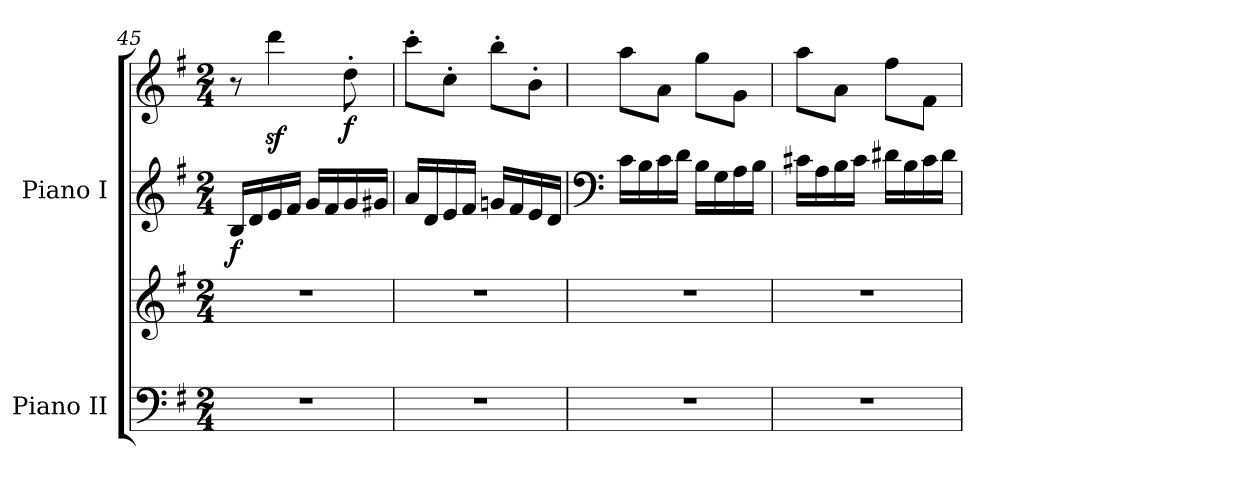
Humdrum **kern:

**kern	**kern	**kern	**kern	**dynam
*part2	*part2	*part1	*part1	*part1
*staff4	*staff3	*staff2	*staff1	*staff1/2
*I"Piano II	*	*I"Piano I	*	*
*I'Pno. II	*	*I'Pno. I	*	*
!!LO:LB:g=z
*clefF4	*clefG2	*clefG2	*clefG2	*
*k[f#]	*k[f#]	*k[f#]	*k[f#]	*
*M2/4	*M2/4	*M2/4	*M2/4	*
=45	=45	=45	=45	=45
!	!	!	!	!LO:DY:b=2
2r	2r	16B/LL	8r	f
.	.	16d/	.	.
.	.	16e/	4dddz<\	.
.	.	16f#/JJ	.	.
.	.	16g/LL	.	.
.	.	16f#/	.	.
!	!	!	!	!LO:DY:b
.	.	16g/	8dd'\	f
.	.	16g#X/JJ	.	.
=46	=46	=46	=46	=46
2r	2r	16a/LL	8ccc'\L	.
.	.	16d/	.	.
.	.	16e/	8cc'\J	.
.	.	16f#/JJ	.	.
.	.	16gn/LL	8bb'\L	.
.	.	16f#/	.	.
.	.	16e/	8b'\J	.
.	.	16d/JJ	.	.
=47	=47	=47	=47	=47
*	*	*clefF4	*	*
2r	2r	16c\LL	8aa\L	.
.	.	16B\	.	.
.	.	16c\	8a\J	.
.	.	16d\JJ	.	.
.	.	16B\LL	8gg\L	.
.	.	16G\	.	.
.	.	16A\	8g\J	.
.	.	16B\JJ	.	.
=48	=48	=48	=48	=48
2r	2r	16c#X\LL	8aa\L	.
.	.	16A\	.	.
.	.	16B\	8a\J	.
.	.	16c#\JJ	.	.
.	.	16d#X\LL	8ff#\L	.
.	.	16B\	.	.
.	.	16c#\	8f#\J	.
.	.	16d#\JJ	.	.
=	=	=	=	=
*-	*-	*-	*-	*-
